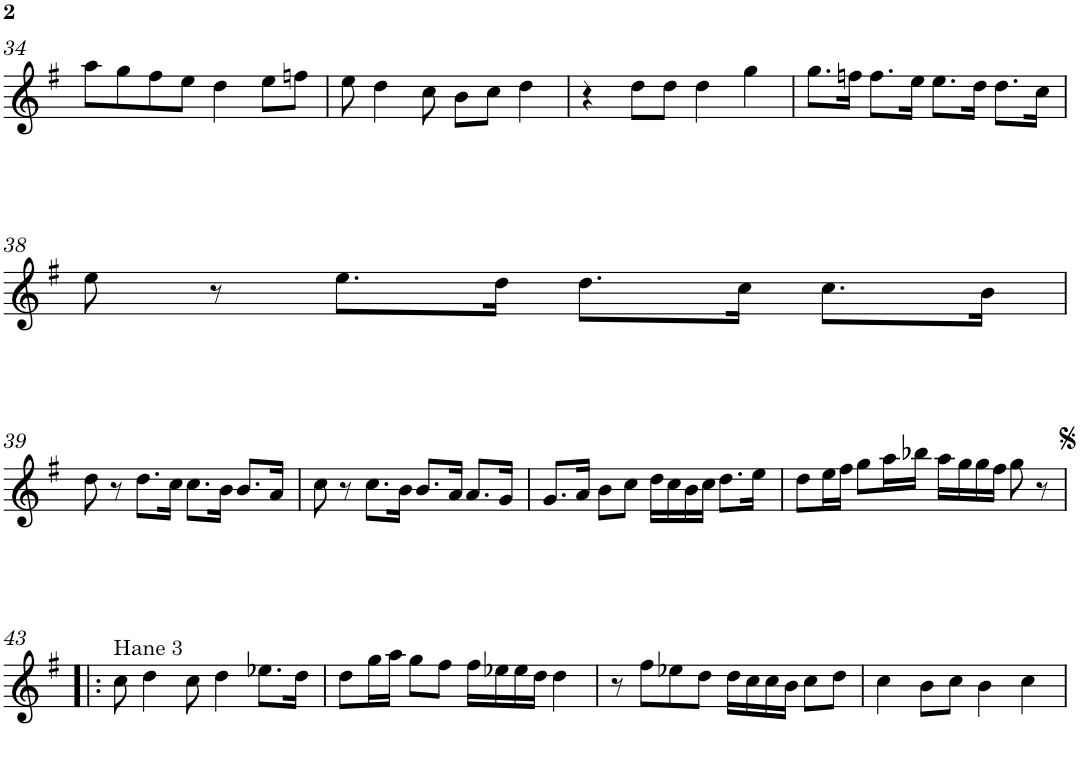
**kern
*part1
*staff1
*I"Piano
*I'Pno.
!!LO:PB:g=z
*clefG2
*k[f#]
*M4/4
*met(c)
=34
8aa\L
8gg\
8ff#\
8ee\J
4dd\
8ee\L
8ffn\J
=35
8ee\
4dd\
8cc\
8b\L
8cc\J
4dd\
=36
4r
8dd\L
8dd\J
4dd\
4gg\
=37
8.gg\L
16ffn\Jk
8.ff\L
16ee\Jk
8.ee\L
16dd\Jk
8.dd\L
16cc\Jk
!!LO:LB:g=z
=38
8ee\
8r
8.ee\L
16dd\Jk
8.dd\L
16cc\Jk
8.cc\L
16b\Jk
!!LO:LB:g=z
=39
8dd\
8r
8.dd\L
16cc\Jk
8.cc\L
16b\Jk
8.b/L
16a/Jk
=40
8cc\
8r
8.cc\L
16b\Jk
8.b/L
16a/Jk
8.a/L
16g/Jk
=41
8.g/L
16a/Jk
8b\L
8cc\J
16dd\LL
16cc\
16b\
16cc\JJ
8.dd\L
16ee\Jk
=42
8dd\L
16ee\L
16ff#\JJ
8gg\L
16aa\L
16bb-X\JJ
16aa\LL
16gg\
16gg\
16ff#\JJ
8gg\
8r
!!LO:LB:g=z
=43!|:
!LO:TX:a:t=Hane 3
8cc\
4dd\
8cc\
4dd\
8.ee-X\L
16dd\Jk
=44
8dd\L
16gg\L
16aa\JJ
8gg\L
8ff#\J
16ff#\LL
16ee-X\
16ee-\
16dd\JJ
4dd\
=45
8r
8ff#\L
8ee-X\
8dd\J
16dd\LL
16cc\
16cc\
16b\JJ
8cc\L
8dd\J
=46
4cc\
8b\L
8cc\J
4b\
4cc\
=
*-
